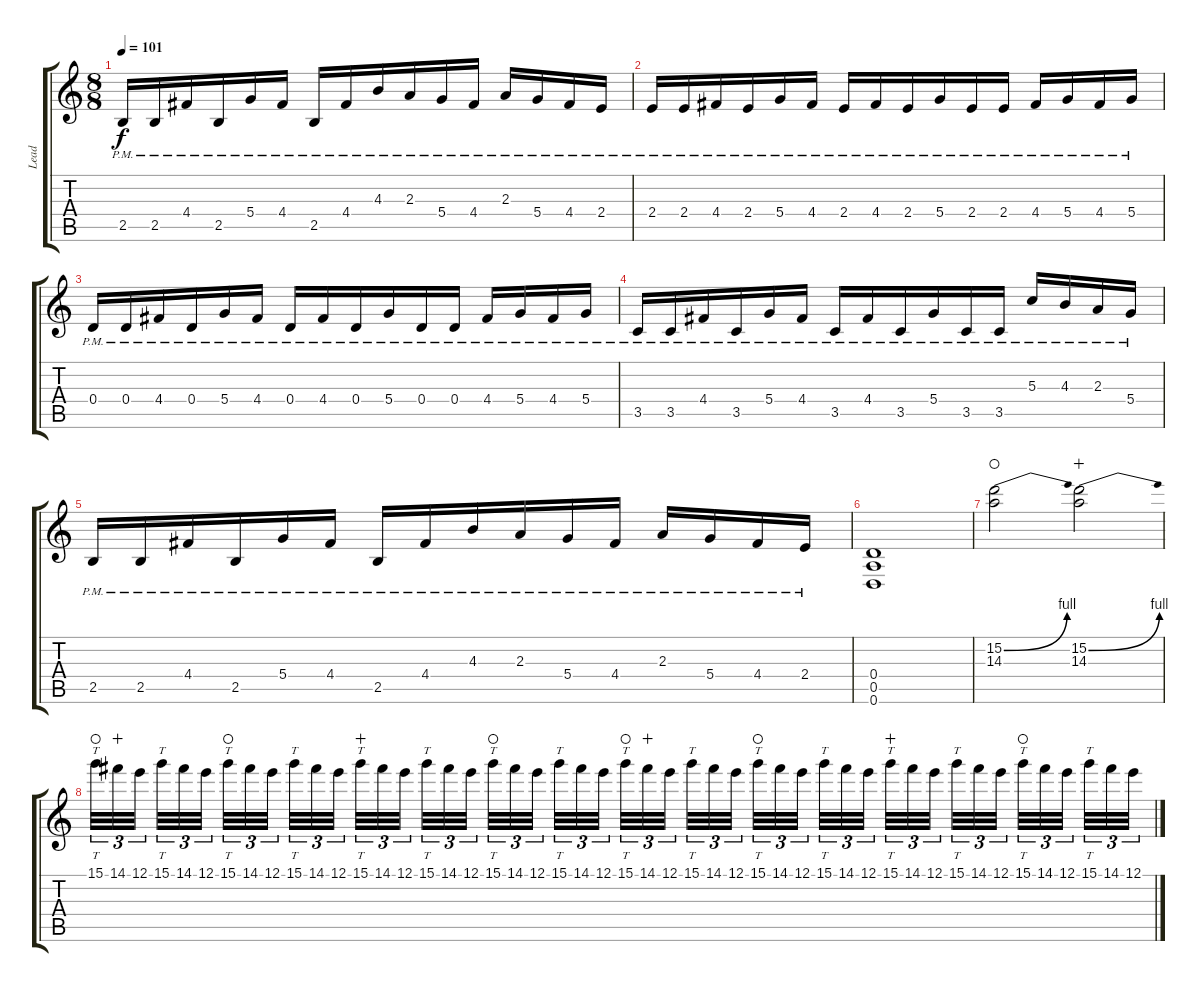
\track ("Lead" "Lead") {instrument overdrivenguitar}
\staff {score tabs}
\tuning (E4 B3 G3 D3 A2 D2) {hide}
\ts (8 8)
\tempo 101
\clef g2
\ks c
2.5{pm}.16{dy f} 2.5{pm}.16 4.4{pm}.16 2.5{pm}.16 5.4{pm}.16 4.4{pm}.16 2.5{pm}.16 4.4{pm}.16 4.3{pm}.16 2.3{pm}.16 5.4{pm}.16 4.4{pm}.16 2.3{pm}.16 5.4{pm}.16 4.4{pm}.16 2.4{pm}.16 |
2.4{pm}.16 2.4{pm}.16 4.4{pm}.16 2.4{pm}.16 5.4{pm}.16 4.4{pm}.16 2.4{pm}.16 4.4{pm}.16 2.4{pm}.16 5.4{pm}.16 2.4{pm}.16 2.4{pm}.16 4.4{pm}.16 5.4{pm}.16 4.4{pm}.16 5.4{pm}.16 |
0.4{pm}.16 0.4{pm}.16 4.4{pm}.16 0.4{pm}.16 5.4{pm}.16 4.4{pm}.16 0.4{pm}.16 4.4{pm}.16 0.4{pm}.16 5.4{pm}.16 0.4{pm}.16 0.4{pm}.16 4.4{pm}.16 5.4{pm}.16 4.4{pm}.16 5.4{pm}.16 |
3.5{pm}.16 3.5{pm}.16 4.4{pm}.16 3.5{pm}.16 5.4{pm}.16 4.4{pm}.16 3.5{pm}.16 4.4{pm}.16 3.5{pm}.16 5.4{pm}.16 3.5{pm}.16 3.5{pm}.16 5.3{pm}.16 4.3{pm}.16 2.3{pm}.16 5.4{pm}.16 |
2.5{pm}.16 2.5{pm}.16 4.4{pm}.16 2.5{pm}.16 5.4{pm}.16 4.4{pm}.16 2.5{pm}.16 4.4{pm}.16 4.3{pm}.16 2.3{pm}.16 5.4{pm}.16 4.4{pm}.16 2.3{pm}.16 5.4{pm}.16 4.4{pm}.16 2.4{pm}.16 |
(0.4 0.5 0.6).1 |
(15.2{be (bend 0 0 60 4)} 14.3).2{waho} (15.2{be (bend 0 0 60 4)} 14.3).2{wahc} |
15.1.32{tt tu (3 2) waho} 14.1.32{tu (3 2) wahc} 12.1.32{tu (3 2) beam splitsecondary} 15.1.32{tt tu (3 2)} 14.1.32{tu (3 2)} 12.1.32{tu (3 2)} 15.1.32{tt tu (3 2) waho} 14.1.32{tu (3 2)} 12.1.32{tu (3 2) beam splitsecondary} 15.1.32{tt tu (3 2)} 14.1.32{tu (3 2)} 12.1.32{tu (3 2)} 15.1.32{tt tu (3 2) wahc} 14.1.32{tu (3 2)} 12.1.32{tu (3 2) beam splitsecondary} 15.1.32{tt tu (3 2)} 14.1.32{tu (3 2)} 12.1.32{tu (3 2)} 15.1.32{tt tu (3 2) waho} 14.1.32{tu (3 2)} 12.1.32{tu (3 2) beam splitsecondary} 15.1.32{tt tu (3 2)} 14.1.32{tu (3 2)} 12.1.32{tu (3 2)} 15.1.32{tt tu (3 2) waho} 14.1.32{tu (3 2) wahc} 12.1.32{tu (3 2) beam splitsecondary} 15.1.32{tt tu (3 2)} 14.1.32{tu (3 2)} 12.1.32{tu (3 2)} 15.1.32{tt tu (3 2) waho} 14.1.32{tu (3 2)} 12.1.32{tu (3 2) beam splitsecondary} 15.1.32{tt tu (3 2)} 14.1.32{tu (3 2)} 12.1.32{tu (3 2)} 15.1.32{tt tu (3 2) wahc} 14.1.32{tu (3 2)} 12.1.32{tu (3 2) beam splitsecondary} 15.1.32{tt tu (3 2)} 14.1.32{tu (3 2)} 12.1.32{tu (3 2)} 15.1.32{tt tu (3 2) waho} 14.1.32{tu (3 2)} 12.1.32{tu (3 2) beam splitsecondary} 15.1.32{tt tu (3 2)} 14.1.32{tu (3 2)} 12.1.32{tu (3 2)}
